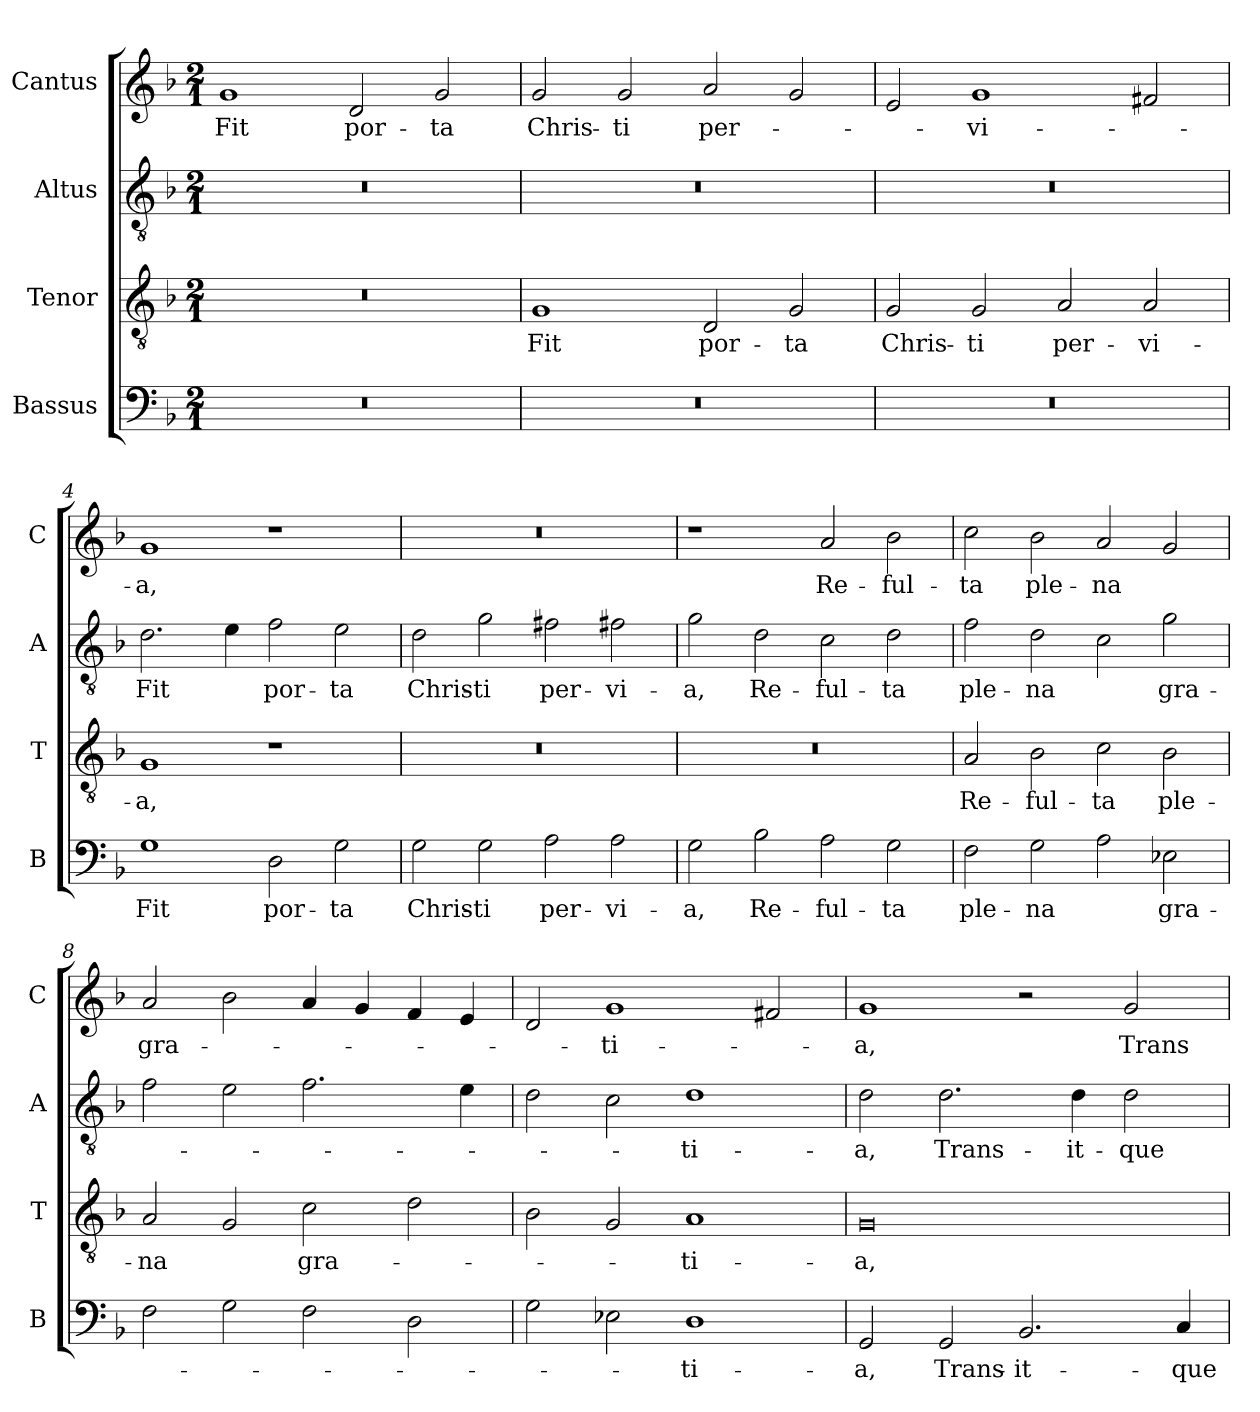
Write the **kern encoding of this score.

**kern	**text	**kern	**text	**kern	**text	**kern	**text
*part4	*part4	*part3	*part3	*part2	*part2	*part1	*part1
*staff4	*staff4	*staff3	*staff3	*staff2	*staff2	*staff1	*staff1
*I"Bassus	*	*I"Tenor	*	*I"Altus	*	*I"Cantus	*
*I'B	*	*I'T	*	*I'A	*	*I'C	*
*clefF4	*	*clefGv2	*	*clefGv2	*	*clefG2	*
*k[b-]	*	*k[b-]	*	*k[b-]	*	*k[b-]	*
*F:	*	*F:	*	*F:	*	*F:	*
*M2/1	*	*M2/1	*	*M2/1	*	*M2/1	*
*MM340	*	*MM340	*	*MM340	*	*MM340	*
=1	=1	=1	=1	=1	=1	=1	=1
0r	.	0r	.	0r	.	1g	Fit
.	.	.	.	.	.	2d	por-
.	.	.	.	.	.	2g	-ta
=2	=2	=2	=2	=2	=2	=2	=2
0r	.	1G	Fit	0r	.	2g	Chris-
.	.	.	.	.	.	2g	-ti
.	.	2D	por-	.	.	2a	per-
.	.	2G	-ta	.	.	2g	.
=3	=3	=3	=3	=3	=3	=3	=3
0r	.	2G	Chris-	0r	.	2e	.
.	.	2G	-ti	.	.	1g	-vi-
.	.	2A	per-	.	.	.	.
.	.	2A	-vi-	.	.	2f#X	.
!!LO:LB:g=z
=4	=4	=4	=4	=4	=4	=4	=4
1G	Fit	1G	-a,	2.d	Fit	1g	-a,
.	.	.	.	4e	.	.	.
2D	por-	1r	.	2f	por-	1r	.
2G	-ta	.	.	2e	-ta	.	.
=5	=5	=5	=5	=5	=5	=5	=5
2G	Chris-	0r	.	2d	Chris-	0r	.
2G	-ti	.	.	2g	-ti	.	.
2A	per-	.	.	2f#X	per-	.	.
2A	-vi-	.	.	2f#X	-vi-	.	.
=6	=6	=6	=6	=6	=6	=6	=6
2G	-a,	0r	.	2g	-a,	1r	.
2B-	Re-	.	.	2d	Re-	.	.
2A	-ful-	.	.	2c	-ful-	2a	Re-
2G	-ta	.	.	2d	-ta	2b-	-ful-
=7	=7	=7	=7	=7	=7	=7	=7
2F	ple-	2A	Re-	2f	ple-	2cc	-ta
2G	-na	2B-	-ful-	2d	-na	2b-	ple-
2A	.	2c	-ta	2c	.	2a	-na
2E-X	gra-	2B-	ple-	2g	gra-	2g	.
!!LO:LB:g=z
=8	=8	=8	=8	=8	=8	=8	=8
2F	.	2A	-na	2f	.	2a	gra-
2G	.	2G	.	2e	.	2b-	.
2F	.	2c	gra-	2.f	.	4a	.
.	.	.	.	.	.	4g	.
2D	.	2d	.	.	.	4f	.
.	.	.	.	4e	.	4e	.
=9	=9	=9	=9	=9	=9	=9	=9
2G	.	2B-	.	2d	.	2d	.
2E-X	.	2G	.	2c	.	1g	-ti-
1D	-ti-	1A	-ti-	1d	-ti-	.	.
.	.	.	.	.	.	2f#X	.
=10	=10	=10	=10	=10	=10	=10	=10
2GG	-a,	0G	-a,	2d	-a,	1g	-a,
2GG	Trans-	.	.	2.d	Trans-	.	.
2.BB-	-it-	.	.	.	.	2r	.
.	.	.	.	4d	-it-	.	.
.	.	.	.	2d	-que	2g	Trans-
4C	-que	.	.	.	.	.	.
=	=	=	=	=	=	=	=
*-	*-	*-	*-	*-	*-	*-	*-
